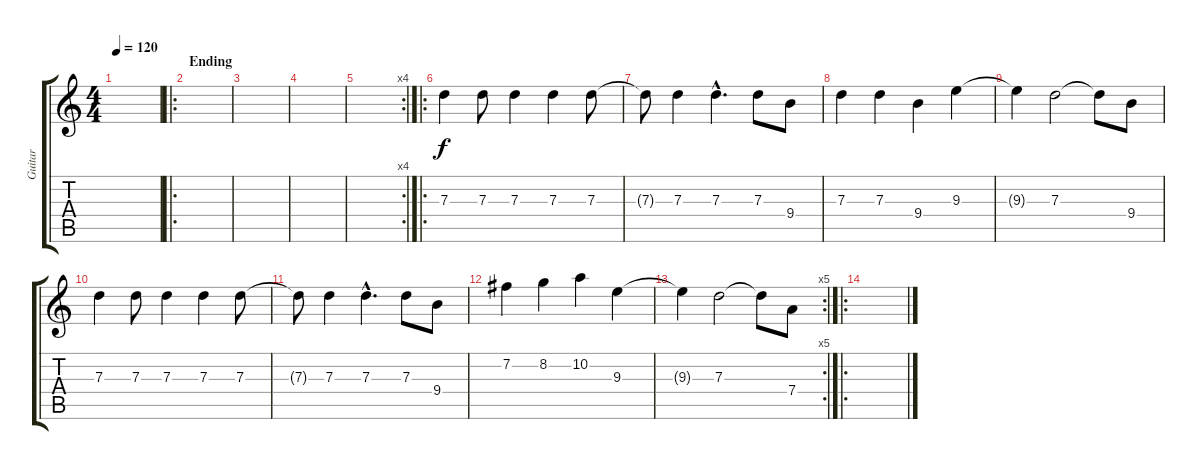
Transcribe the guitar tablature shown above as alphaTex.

\track ("Guitar" "Guitar") {instrument acousticguitarsteel}
\staff {score tabs}
\tuning (E4 B3 G3 D3 A2 E2) {hide}
\ts (4 4)
\tempo 120
\clef g2
\ks c
|
\ro
\section ("" "Ending")
|
|
|
\rc 4
|
\ro
7.3.4 7.3.8 7.3.4 7.3.4 7.3.8 |
7.3{t}.8 7.3.4 7.3{hac}.4{d} 7.3.8 9.4.8 |
7.3.4 7.3.4 9.4.4 9.3.4 |
9.3{t}.4 7.3.2 7.3{t}.8 9.4.8 |
7.3.4 7.3.8 7.3.4 7.3.4 7.3.8 |
7.3{t}.8 7.3.4 7.3{hac}.4{d} 7.3.8 9.4.8 |
7.2.4 8.2.4 10.2.4 9.3.4 |
\rc 5
9.3{t}.4 7.3.2 7.3{t}.8 7.4.8 |
\ro
